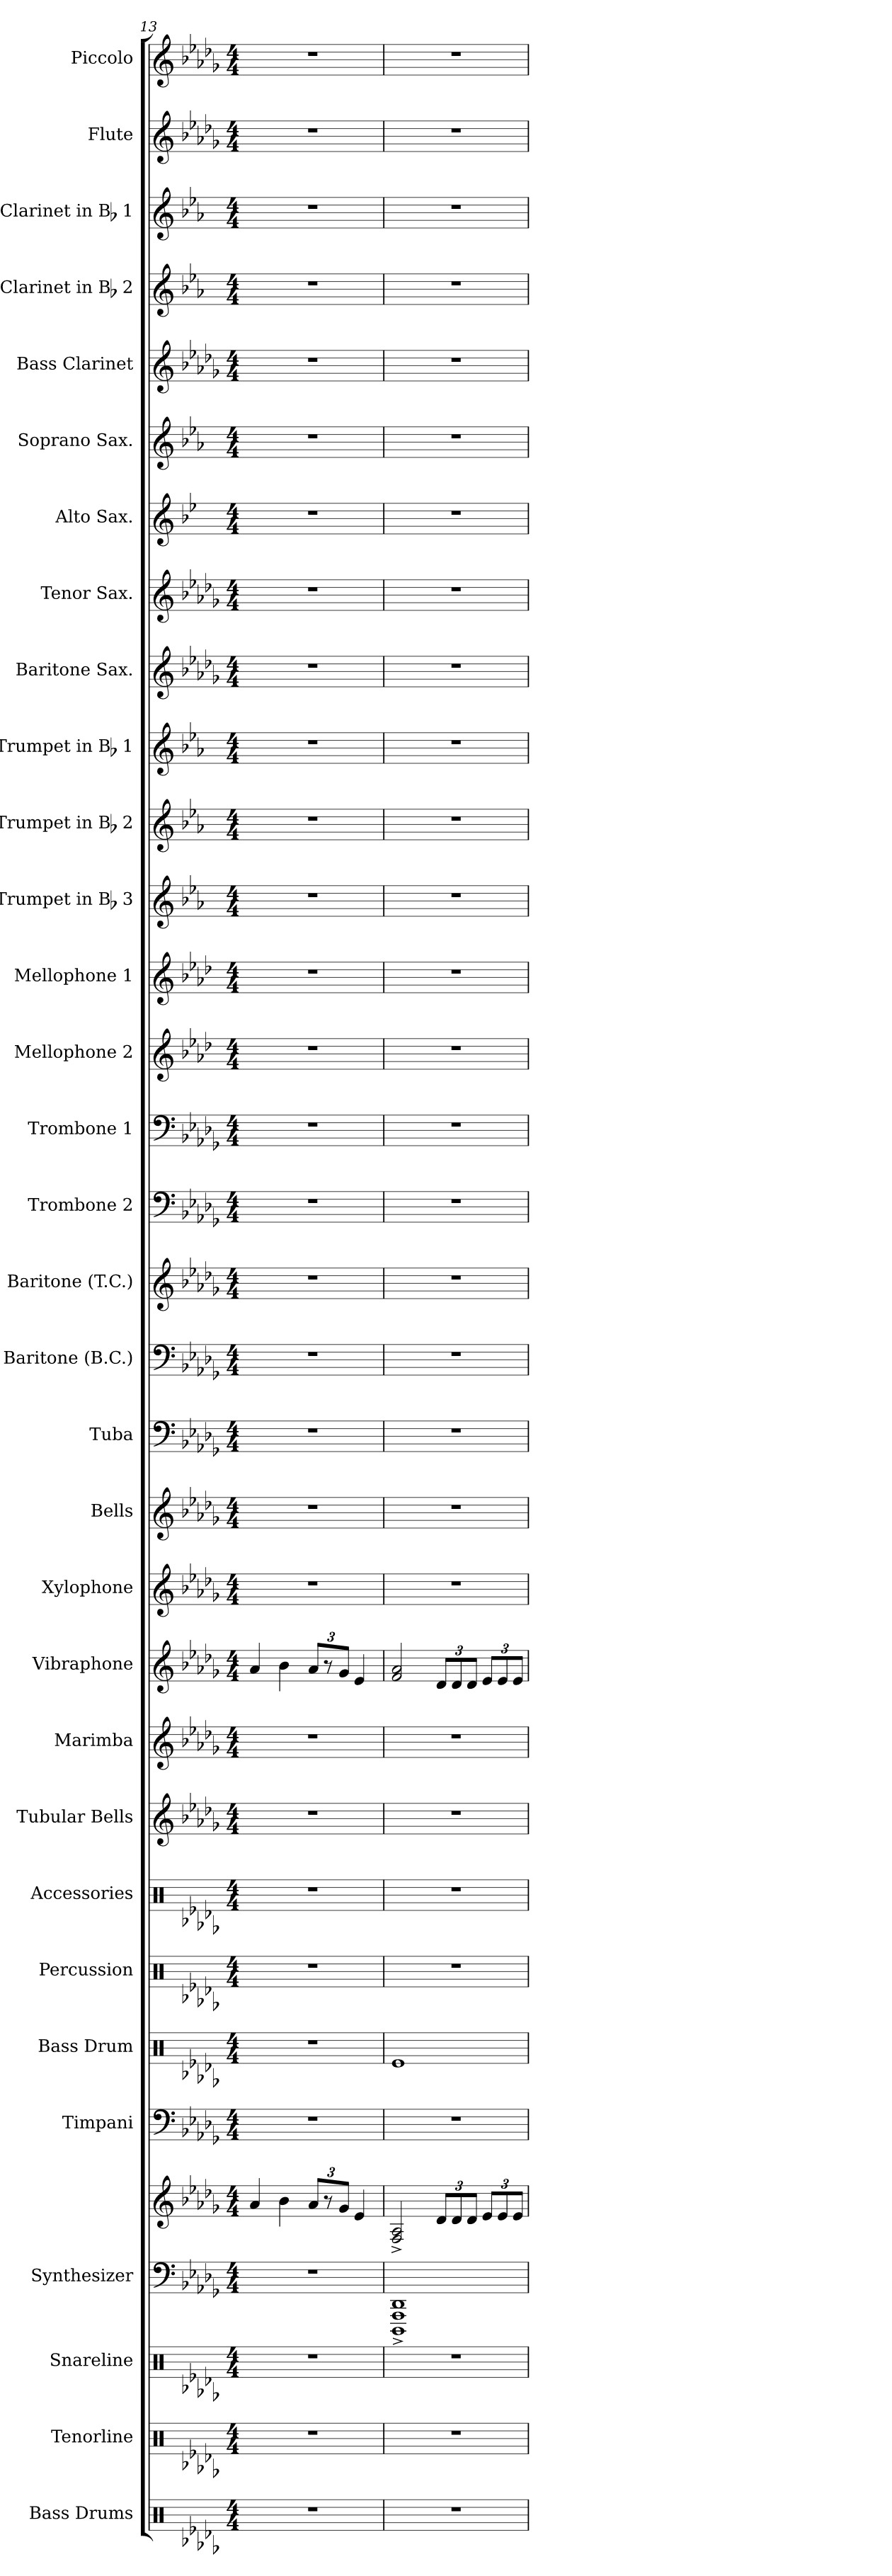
**kern	**kern	**kern	**kern	**kern	**kern	**kern	**kern	**kern	**kern	**kern	**kern	**kern	**kern	**kern	**kern	**kern	**kern	**kern	**kern	**kern	**kern	**kern	**kern	**kern	**kern	**kern	**kern	**kern	**kern	**kern	**kern	**kern
*part32	*part31	*part30	*part29	*part29	*part28	*part27	*part26	*part25	*part24	*part23	*part22	*part21	*part20	*part19	*part18	*part17	*part16	*part15	*part14	*part13	*part12	*part11	*part10	*part9	*part8	*part7	*part6	*part5	*part4	*part3	*part2	*part1
*staff33	*staff32	*staff31	*staff30	*staff29	*staff28	*staff27	*staff26	*staff25	*staff24	*staff23	*staff22	*staff21	*staff20	*staff19	*staff18	*staff17	*staff16	*staff15	*staff14	*staff13	*staff12	*staff11	*staff10	*staff9	*staff8	*staff7	*staff6	*staff5	*staff4	*staff3	*staff2	*staff1
*I"Bass Drums	*I"Tenorline	*I"Snareline	*I"Synthesizer	*	*I"Timpani	*I"Bass Drum	*I"Percussion	*I"Accessories	*I"Tubular Bells	*I"Marimba	*I"Vibraphone	*I"Xylophone	*I"Bells	*I"Tuba	*I"Baritone (B.C.)	*I"Baritone (T.C.)	*I"Trombone 2	*I"Trombone 1	*I"Mellophone 2	*I"Mellophone 1	*I"Trumpet in Bb 3	*I"Trumpet in Bb 2	*I"Trumpet in Bb 1	*I"Baritone Sax.	*I"Tenor Sax.	*I"Alto Sax.	*I"Soprano Sax.	*I"Bass Clarinet	*I"Clarinet in Bb 2	*I"Clarinet in Bb 1	*I"Flute	*I"Piccolo
*I'B. Dr.	*	*	*I'Synth	*	*I'Timp.	*I'B. Dr.	*I'Perc.	*I'Acc.	*I'T.B.	*I'Mrb.	*I'Vib.	*I'Xyl.	*I'Bls.	*I'Tuba	*I'Bar.	*I'Bar.	*I'Tbn. 2	*I'Tbn. 1	*I'Mello. 2	*I'Mello. 1	*	*	*	*I'B. Sx.	*I'T. Sx.	*I'A. Sx.	*I'S. Sx.	*I'B. Cl.	*	*	*I'Fl.	*I'Picc.
*clefX	*clefX	*clefX	*clefF4	*clefG2	*clefF4	*clefX	*clefX	*clefX	*clefG2	*clefG2	*clefG2	*clefG2	*clefG2	*clefF4	*clefF4	*clefG2	*clefF4	*clefF4	*clefG2	*clefG2	*clefG2	*clefG2	*clefG2	*clefG2	*clefG2	*clefG2	*clefG2	*clefG2	*clefG2	*clefG2	*clefG2	*clefG2
*	*	*	*	*	*	*	*	*	*	*	*	*	*ITrd-14c-24	*	*	*ITrd8c14	*	*	*ITrd4c7	*ITrd4c7	*ITrd1c2	*ITrd1c2	*ITrd1c2	*ITrd12c21	*ITrd8c14	*ITrd5c9	*ITrd1c2	*ITrd8c14	*ITrd1c2	*ITrd1c2	*	*ITrd-7c-12
*k[b-e-a-d-g-]	*k[b-e-a-d-g-]	*k[b-e-a-d-g-]	*k[b-e-a-d-g-]	*k[b-e-a-d-g-]	*k[b-e-a-d-g-]	*k[b-e-a-d-g-]	*k[b-e-a-d-g-]	*k[b-e-a-d-g-]	*k[b-e-a-d-g-]	*k[b-e-a-d-g-]	*k[b-e-a-d-g-]	*k[b-e-a-d-g-]	*k[b-e-a-d-g-]	*k[b-e-a-d-g-]	*k[b-e-a-d-g-]	*k[b-e-a-d-g-]	*k[b-e-a-d-g-]	*k[b-e-a-d-g-]	*k[b-e-a-d-g-]	*k[b-e-a-d-g-]	*k[b-e-a-d-g-]	*k[b-e-a-d-g-]	*k[b-e-a-d-g-]	*k[b-e-a-d-g-]	*k[b-e-a-d-g-]	*k[b-e-a-d-g-]	*k[b-e-a-d-g-]	*k[b-e-a-d-g-]	*k[b-e-a-d-g-]	*k[b-e-a-d-g-]	*k[b-e-a-d-g-]	*k[b-e-a-d-g-]
*D-:	*D-:	*D-:	*D-:	*D-:	*D-:	*D-:	*D-:	*D-:	*D-:	*D-:	*D-:	*D-:	*D-:	*D-:	*D-:	*D-:	*D-:	*D-:	*D-:	*D-:	*D-:	*D-:	*D-:	*D-:	*D-:	*D-:	*D-:	*D-:	*D-:	*D-:	*D-:	*D-:
*M4/4	*M4/4	*M4/4	*M4/4	*M4/4	*M4/4	*M4/4	*M4/4	*M4/4	*M4/4	*M4/4	*M4/4	*M4/4	*M4/4	*M4/4	*M4/4	*M4/4	*M4/4	*M4/4	*M4/4	*M4/4	*M4/4	*M4/4	*M4/4	*M4/4	*M4/4	*M4/4	*M4/4	*M4/4	*M4/4	*M4/4	*M4/4	*M4/4
=13	=13	=13	=13	=13	=13	=13	=13	=13	=13	=13	=13	=13	=13	=13	=13	=13	=13	=13	=13	=13	=13	=13	=13	=13	=13	=13	=13	=13	=13	=13	=13	=13
1r	1r	1r	1r	4a-/	1r	1r	1r	1r	1r	1r	4a-/	1r	1r	1r	1r	1r	1r	1r	1r	1r	1r	1r	1r	1r	1r	1r	1r	1r	1r	1r	1r	1r
.	.	.	.	4b-\	.	.	.	.	.	.	4b-\	.	.	.	.	.	.	.	.	.	.	.	.	.	.	.	.	.	.	.	.	.
.	.	.	.	12a-/L	.	.	.	.	.	.	12a-/L	.	.	.	.	.	.	.	.	.	.	.	.	.	.	.	.	.	.	.	.	.
.	.	.	.	12r	.	.	.	.	.	.	12r	.	.	.	.	.	.	.	.	.	.	.	.	.	.	.	.	.	.	.	.	.
.	.	.	.	12g-/J	.	.	.	.	.	.	12g-/J	.	.	.	.	.	.	.	.	.	.	.	.	.	.	.	.	.	.	.	.	.
.	.	.	.	4e-/	.	.	.	.	.	.	4e-/	.	.	.	.	.	.	.	.	.	.	.	.	.	.	.	.	.	.	.	.	.
=14	=14	=14	=14	=14	=14	=14	=14	=14	=14	=14	=14	=14	=14	=14	=14	=14	=14	=14	=14	=14	=14	=14	=14	=14	=14	=14	=14	=14	=14	=14	=14	=14
1r	1r	1r	1DDD-^ 1AAA-^ 1DD-^	2F/^ 2A-/^	1r	1Re	1r	1r	1r	1r	2f/ 2a-/	1r	1r	1r	1r	1r	1r	1r	1r	1r	1r	1r	1r	1r	1r	1r	1r	1r	1r	1r	1r	1r
*	*	*	*	*Xbrackettup	*	*	*	*	*	*	*Xbrackettup	*	*	*	*	*	*	*	*	*	*	*	*	*	*	*	*	*	*	*	*	*
.	.	.	.	12d-/L	.	.	.	.	.	.	12d-/L	.	.	.	.	.	.	.	.	.	.	.	.	.	.	.	.	.	.	.	.	.
.	.	.	.	12d-/	.	.	.	.	.	.	12d-/	.	.	.	.	.	.	.	.	.	.	.	.	.	.	.	.	.	.	.	.	.
.	.	.	.	12d-/J	.	.	.	.	.	.	12d-/J	.	.	.	.	.	.	.	.	.	.	.	.	.	.	.	.	.	.	.	.	.
.	.	.	.	12e-/L	.	.	.	.	.	.	12e-/L	.	.	.	.	.	.	.	.	.	.	.	.	.	.	.	.	.	.	.	.	.
.	.	.	.	12e-/	.	.	.	.	.	.	12e-/	.	.	.	.	.	.	.	.	.	.	.	.	.	.	.	.	.	.	.	.	.
.	.	.	.	12e-/J	.	.	.	.	.	.	12e-/J	.	.	.	.	.	.	.	.	.	.	.	.	.	.	.	.	.	.	.	.	.
=	=	=	=	=	=	=	=	=	=	=	=	=	=	=	=	=	=	=	=	=	=	=	=	=	=	=	=	=	=	=	=	=
*-	*-	*-	*-	*-	*-	*-	*-	*-	*-	*-	*-	*-	*-	*-	*-	*-	*-	*-	*-	*-	*-	*-	*-	*-	*-	*-	*-	*-	*-	*-	*-	*-
